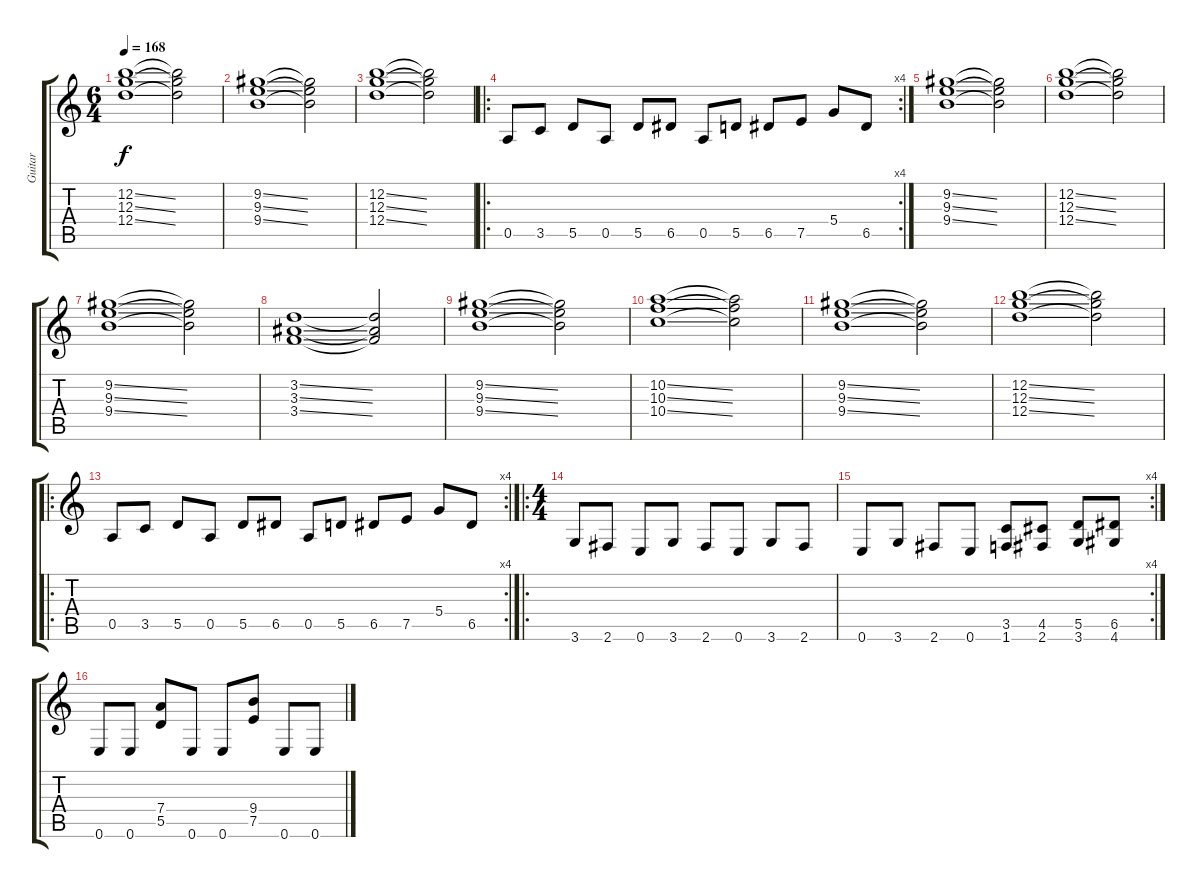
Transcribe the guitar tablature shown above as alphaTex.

\track ("Guitar" "Guitar") {instrument distortionguitar}
\staff {score tabs}
\tuning (E4 B3 G3 D3 A2 E2) {hide}
\ts (6 4)
\tempo 168
\clef g2
\ks c
(12.2{ss} 12.3{ss} 12.4{ss}).1{dy f} (12.2{t} 12.3{t} 12.4{t}).2 |
(9.2{ss} 9.3{ss} 9.4{ss}).1 (9.2{t} 9.3{t} 9.4{t}).2 |
(12.2{ss} 12.3{ss} 12.4{ss}).1 (12.2{t} 12.3{t} 12.4{t}).2 |
\ro
\rc 4
0.5.8 3.5.8 5.5.8 0.5.8 5.5.8 6.5.8 0.5.8 5.5.8 6.5.8 7.5.8 5.4.8 6.5.8 |
(9.2{ss} 9.3{ss} 9.4{ss}).1 (9.2{t} 9.3{t} 9.4{t}).2 |
(12.2{ss} 12.3{ss} 12.4{ss}).1 (12.2{t} 12.3{t} 12.4{t}).2 |
(9.2{ss} 9.3{ss} 9.4{ss}).1 (9.2{t} 9.3{t} 9.4{t}).2 |
(3.2{ss} 3.3{ss} 3.4{ss}).1 (3.2{t} 3.3{t} 3.4{t}).2 |
(9.2{ss} 9.3{ss} 9.4{ss}).1 (9.2{t} 9.3{t} 9.4{t}).2 |
(10.2{ss} 10.3{ss} 10.4{ss}).1 (10.2{t} 10.3{t} 10.4{t}).2 |
(9.2{ss} 9.3{ss} 9.4{ss}).1 (9.2{t} 9.3{t} 9.4{t}).2 |
(12.2{ss} 12.3{ss} 12.4{ss}).1 (12.2{t} 12.3{t} 12.4{t}).2 |
\ro
\rc 4
0.5.8 3.5.8 5.5.8 0.5.8 5.5.8 6.5.8 0.5.8 5.5.8 6.5.8 7.5.8 5.4.8 6.5.8 |
\ro
\ts (4 4)
3.6.8 2.6.8 0.6.8 3.6.8 2.6.8 0.6.8 3.6.8 2.6.8 |
\rc 4
0.6.8 3.6.8 2.6.8 0.6.8 (3.5 1.6).8 (4.5 2.6).8 (5.5 3.6).8 (6.5 4.6).8 |
0.6.8 0.6.8 (7.4 5.5).8 0.6.8 0.6.8 (9.4 7.5).8 0.6.8 0.6.8
